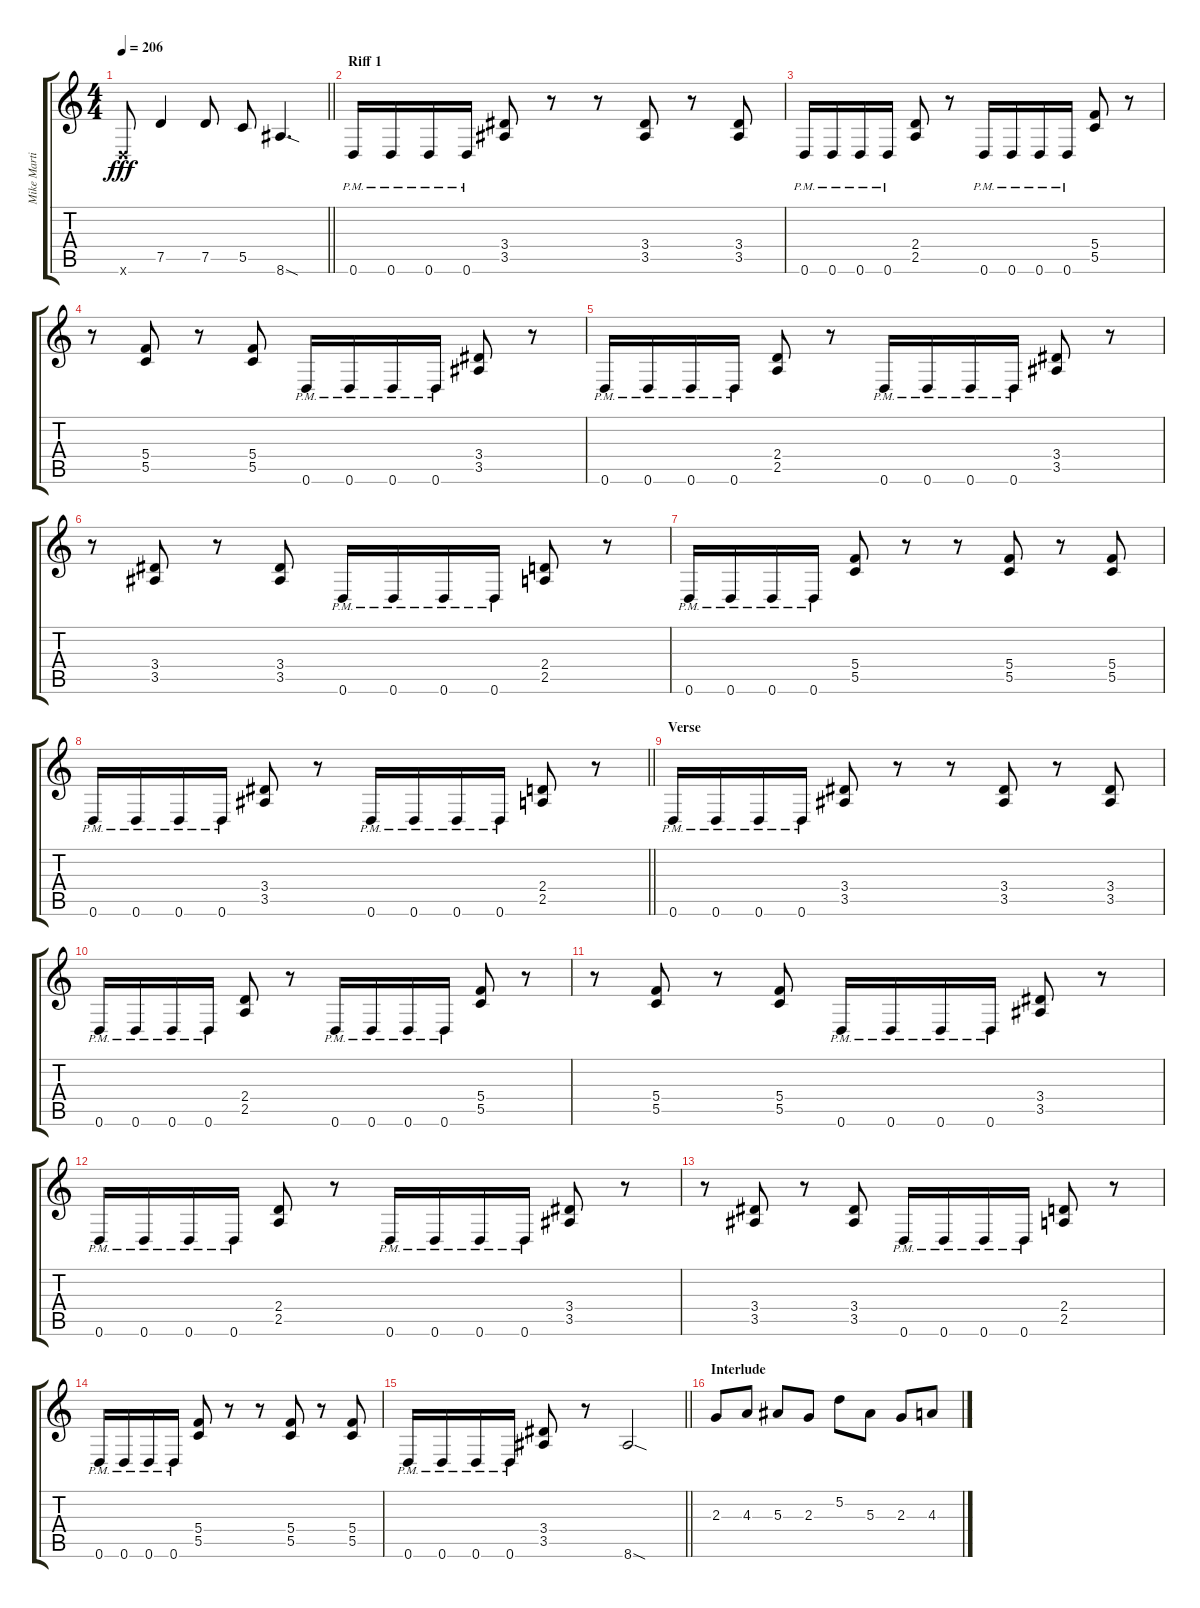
\track ("Mike Martin" "Mike Marti") {instrument overdrivenguitar}
\staff {score tabs}
\tuning (D4 A3 F3 C3 G2 D2) {hide}
\ts (4 4)
\tempo 206
\clef g2
\barLineRight lightlight
\ks c
0.6{x}.8{dy fff} 7.5.4 7.5.8 5.5.8 8.6{sod}.4{d} |
\section ("" "Riff 1")
0.6{pm}.16 0.6{pm}.16 0.6{pm}.16 0.6{pm}.16 (3.4 3.5).8 r.8 r.8 (3.4 3.5).8 r.8 (3.4 3.5).8 |
0.6{pm}.16 0.6{pm}.16 0.6{pm}.16 0.6{pm}.16 (2.4 2.5).8 r.8 0.6{pm}.16 0.6{pm}.16 0.6{pm}.16 0.6{pm}.16 (5.4 5.5).8 r.8 |
r.8 (5.4 5.5).8 r.8 (5.4 5.5).8 0.6{pm}.16 0.6{pm}.16 0.6{pm}.16 0.6{pm}.16 (3.4 3.5).8 r.8 |
0.6{pm}.16 0.6{pm}.16 0.6{pm}.16 0.6{pm}.16 (2.4 2.5).8 r.8 0.6{pm}.16 0.6{pm}.16 0.6{pm}.16 0.6{pm}.16 (3.4 3.5).8 r.8 |
r.8 (3.4 3.5).8 r.8 (3.4 3.5).8 0.6{pm}.16 0.6{pm}.16 0.6{pm}.16 0.6{pm}.16 (2.4 2.5).8 r.8 |
0.6{pm}.16 0.6{pm}.16 0.6{pm}.16 0.6{pm}.16 (5.4 5.5).8 r.8 r.8 (5.4 5.5).8 r.8 (5.4 5.5).8 |
\barLineRight lightlight
0.6{pm}.16 0.6{pm}.16 0.6{pm}.16 0.6{pm}.16 (3.4 3.5).8 r.8 0.6{pm}.16 0.6{pm}.16 0.6{pm}.16 0.6{pm}.16 (2.4 2.5).8 r.8 |
\section ("" "Verse")
0.6{pm}.16 0.6{pm}.16 0.6{pm}.16 0.6{pm}.16 (3.4 3.5).8 r.8 r.8 (3.4 3.5).8 r.8 (3.4 3.5).8 |
0.6{pm}.16 0.6{pm}.16 0.6{pm}.16 0.6{pm}.16 (2.4 2.5).8 r.8 0.6{pm}.16 0.6{pm}.16 0.6{pm}.16 0.6{pm}.16 (5.4 5.5).8 r.8 |
r.8 (5.4 5.5).8 r.8 (5.4 5.5).8 0.6{pm}.16 0.6{pm}.16 0.6{pm}.16 0.6{pm}.16 (3.4 3.5).8 r.8 |
0.6{pm}.16 0.6{pm}.16 0.6{pm}.16 0.6{pm}.16 (2.4 2.5).8 r.8 0.6{pm}.16 0.6{pm}.16 0.6{pm}.16 0.6{pm}.16 (3.4 3.5).8 r.8 |
r.8 (3.4 3.5).8 r.8 (3.4 3.5).8 0.6{pm}.16 0.6{pm}.16 0.6{pm}.16 0.6{pm}.16 (2.4 2.5).8 r.8 |
0.6{pm}.16 0.6{pm}.16 0.6{pm}.16 0.6{pm}.16 (5.4 5.5).8 r.8 r.8 (5.4 5.5).8 r.8 (5.4 5.5).8 |
\barLineRight lightlight
0.6{pm}.16 0.6{pm}.16 0.6{pm}.16 0.6{pm}.16 (3.4 3.5).8 r.8 8.6{sod}.2 |
\section ("" "Interlude")
2.3.8 4.3.8 5.3.8 2.3.8 5.2.8 5.3.8 2.3.8 4.3.8
